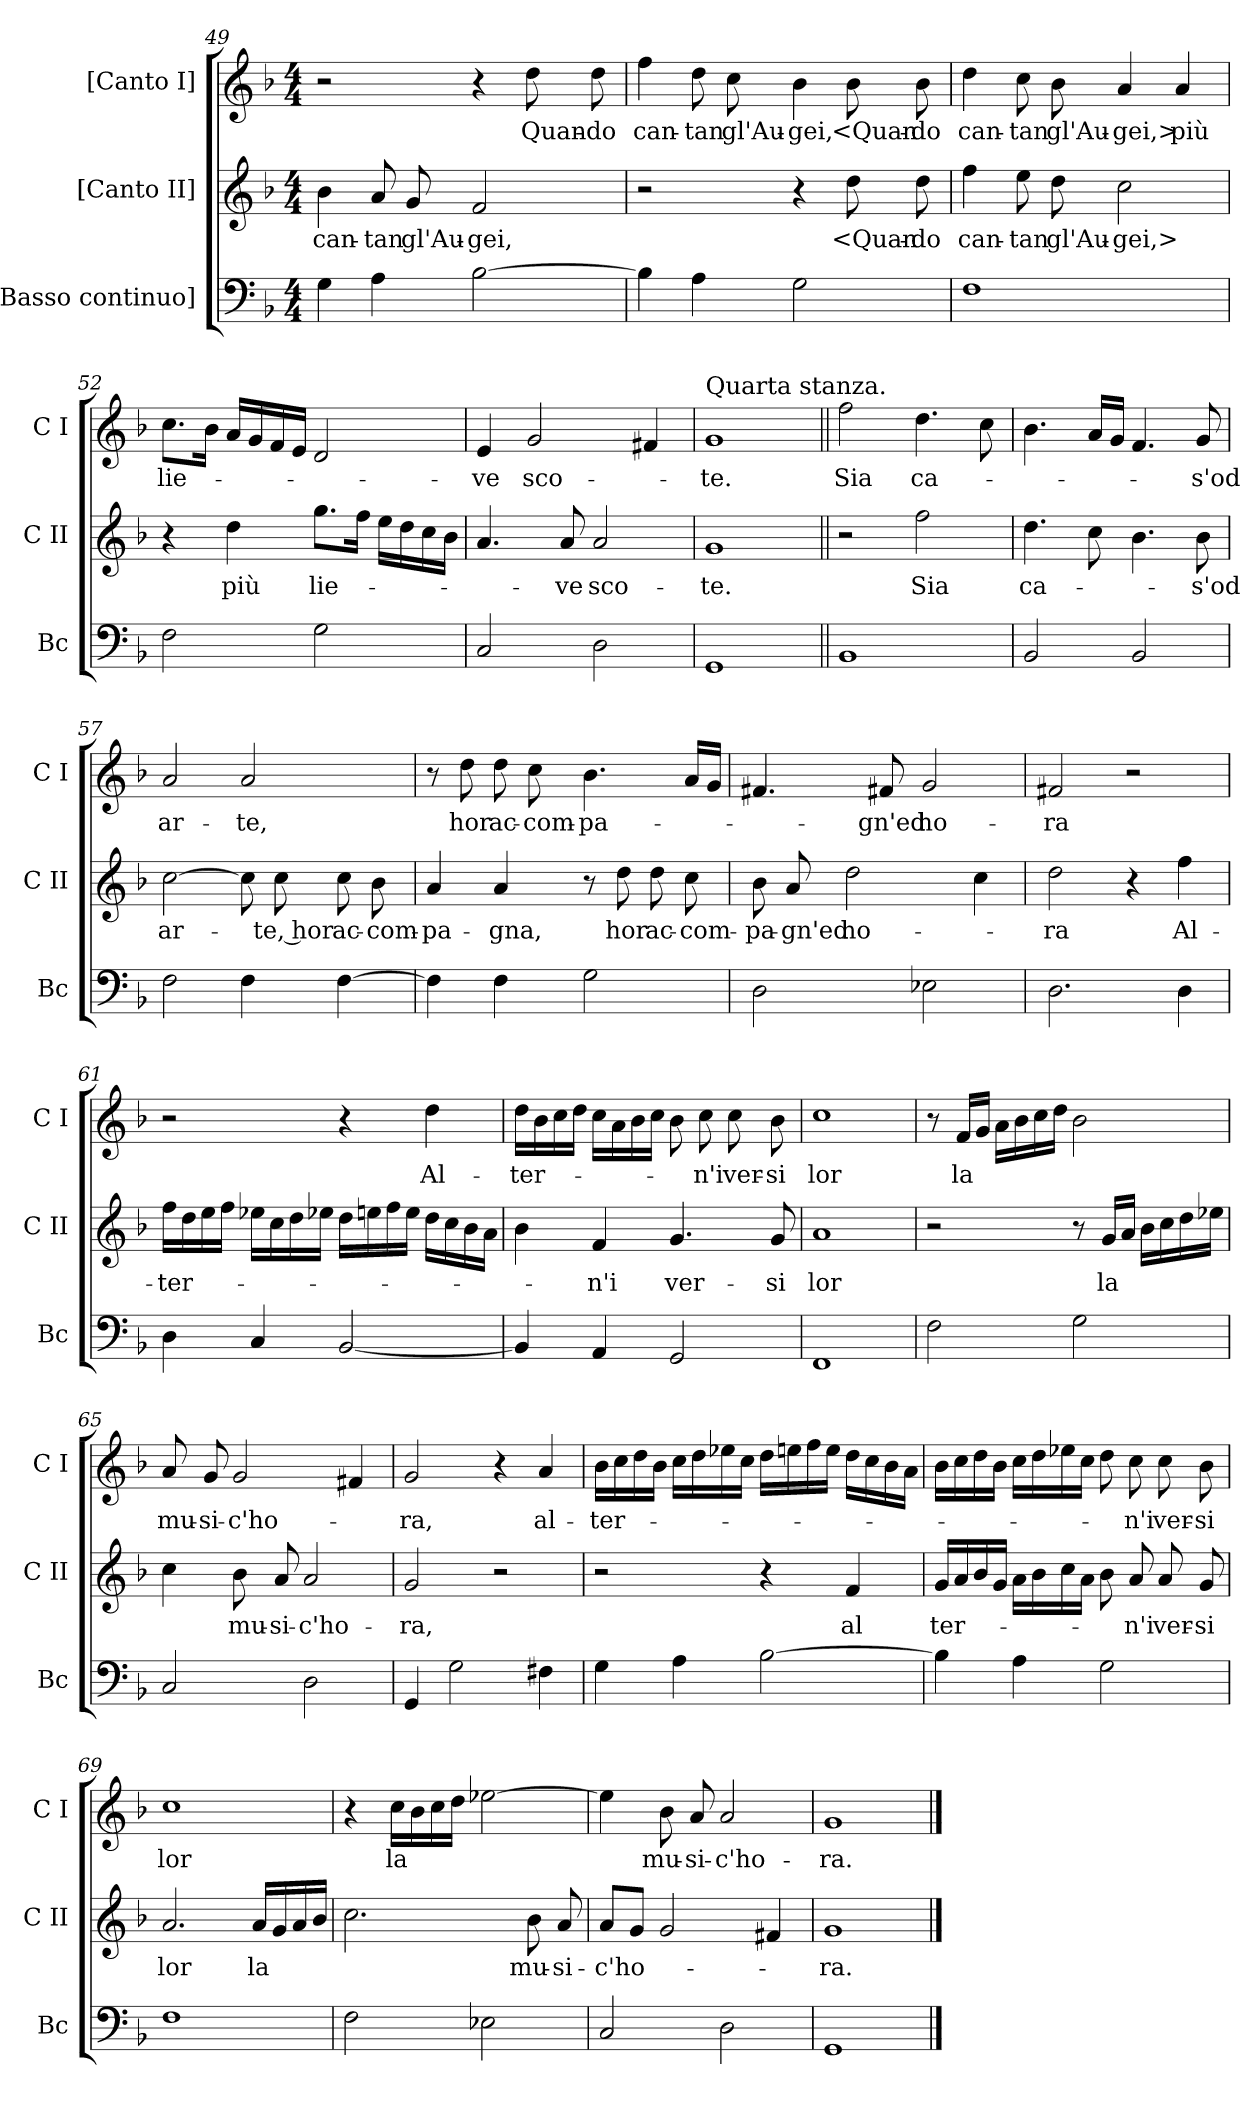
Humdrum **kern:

**kern	**kern	**text	**kern	**text
*part3	*part2	*part2	*part1	*part1
*staff3	*staff2	*staff2	*staff1	*staff1
*I"[Basso continuo]	*I"[Canto II]	*	*I"[Canto I]	*
*I'Bc	*I'C II	*	*I'C I	*
*clefF4	*clefG2	*	*clefG2	*
*k[b-]	*k[b-]	*	*k[b-]	*
*F:	*F:	*	*F:	*
*M4/4	*M4/4	*	*M4/4	*
=49	=49	=49	=49	=49
4G	4b-	can-	2r	.
4A	8a	-tan	.	.
.	8g	gl'Au-	.	.
[2B-	2f	-gei,	4r	.
.	.	.	8dd	Quan-
.	.	.	8dd	-do
=50	=50	=50	=50	=50
4B-]	2r	.	4ff	can-
4A	.	.	8dd	-tan
.	.	.	8cc	gl'Au-
2G	4r	.	4b-	-gei,
.	8dd	<Quan-	8b-	<Quan-
.	8dd	-do	8b-	-do
=51	=51	=51	=51	=51
1F	4ff	can-	4dd	can-
.	8ee	-tan	8cc	-tan
.	8dd	gl'Au-	8b-	gl'Au-
.	2cc	-gei,>	4a	-gei,>
.	.	.	4a	più
=52	=52	=52	=52	=52
2F	4r	.	8.ccL	lie-
.	.	.	16b-Jk	.
.	4dd	più	16aLL	.
.	.	.	16g	.
.	.	.	16f	.
.	.	.	16eJJ	.
2G	8.ggL	lie-	2d	.
.	16ffJk	.	.	.
.	16eeLL	.	.	.
.	16dd	.	.	.
.	16cc	.	.	.
.	16b-JJ	.	.	.
=53	=53	=53	=53	=53
2C	4.a	.	4e	-ve
.	.	.	2g	sco-
.	8a	-ve	.	.
2D	2a	sco-	.	.
.	.	.	4f#X	.
=54	=54	=54	=54	=54
!	!	!	!LO:TX:a:t=Quarta stanza.	!
1GG	1g	-te.	1g	-te.
=55||	=55||	=55||	=55||	=55||
1BB-	2r	.	2ff	Sia
.	2ff	Sia	4.dd	ca-
.	.	.	8cc	.
=56	=56	=56	=56	=56
2BB-	4.dd	ca-	4.b-	.
.	8cc	.	16aLL	.
.	.	.	16gJJ	.
2BB-	4.b-	.	4.f	.
.	8b-	-s'od	8g	-s'od
=57	=57	=57	=57	=57
2F	[2cc	ar-	2a	ar-
4F	8cc]	.	2a	-te,
.	8cc	-te, hor	.	.
[4F	8cc	ac-	.	.
.	8b-	-com-	.	.
=58	=58	=58	=58	=58
4F]	4a	-pa-	8r	.
.	.	.	8dd	hor
4F	4a	-gna,	8dd	ac-
.	.	.	8cc	-com-
2G	8r	.	4.b-	-pa-
.	8dd	hor	.	.
.	8dd	ac-	.	.
.	8cc	-com-	16aLL	.
.	.	.	16gJJ	.
=59	=59	=59	=59	=59
2D	8b-	-pa-	4.f#X	.
.	8a	-gn'ed	.	.
.	2dd	ho-	.	.
.	.	.	8f#X	-gn'ed
2E-X	.	.	2g	ho-
.	4cc	.	.	.
=60	=60	=60	=60	=60
2.D	2dd	-ra	2f#X	-ra
.	4r	.	2r	.
4D	4ff	Al-	.	.
=61	=61	=61	=61	=61
4D	16ffLL	-ter-	2r	.
.	16dd	.	.	.
.	16ee	.	.	.
.	16ffJJ	.	.	.
4C	16ee-XLL	.	.	.
.	16cc	.	.	.
.	16dd	.	.	.
.	16ee-XJJ	.	.	.
[2BB-	16ddLL	.	4r	.
.	16een	.	.	.
.	16ff	.	.	.
.	16eeJJ	.	.	.
.	16ddLL	.	4dd	Al-
.	16cc	.	.	.
.	16b-	.	.	.
.	16aJJ	.	.	.
=62	=62	=62	=62	=62
4BB-]	4b-	.	16ddLL	-ter-
.	.	.	16b-	.
.	.	.	16cc	.
.	.	.	16ddJJ	.
4AA	4f	-n'i	16ccLL	.
.	.	.	16a	.
.	.	.	16b-	.
.	.	.	16ccJJ	.
2GG	4.g	ver-	8b-	.
.	.	.	8cc	-n'i
.	.	.	8cc	ver-
.	8g	-si	8b-	-si
=63	=63	=63	=63	=63
1FF	1a	lor	1cc	lor
=64	=64	=64	=64	=64
2F	2r	.	8r	.
.	.	.	16fLL	la
.	.	.	16gJJ	.
.	.	.	16aLL	.
.	.	.	16b-	.
.	.	.	16cc	.
.	.	.	16ddJJ	.
2G	8r	.	2b-	.
.	16gLL	la	.	.
.	16aJJ	.	.	.
.	16b-LL	.	.	.
.	16cc	.	.	.
.	16dd	.	.	.
.	16ee-XJJ	.	.	.
=65	=65	=65	=65	=65
2C	4cc	.	8a	mu-
.	.	.	8g	-si-
.	8b-	mu-	2g	-c'ho-
.	8a	-si-	.	.
2D	2a	-c'ho-	.	.
.	.	.	4f#X	.
=66	=66	=66	=66	=66
4GG	2g	-ra,	2g	-ra,
2G	.	.	.	.
.	2r	.	4r	.
4F#X	.	.	4a	al-
=67	=67	=67	=67	=67
4G	2r	.	16b-LL	-ter-
.	.	.	16cc	.
.	.	.	16dd	.
.	.	.	16b-JJ	.
4A	.	.	16ccLL	.
.	.	.	16dd	.
.	.	.	16ee-X	.
.	.	.	16ccJJ	.
[2B-	4r	.	16ddLL	.
.	.	.	16een	.
.	.	.	16ff	.
.	.	.	16eeJJ	.
.	4f	al	16ddLL	.
.	.	.	16cc	.
.	.	.	16b-	.
.	.	.	16aJJ	.
=68	=68	=68	=68	=68
4B-]	16gLL	ter-	16b-LL	.
.	16a	.	16cc	.
.	16b-	.	16dd	.
.	16gJJ	.	16b-JJ	.
4A	16aLL	.	16ccLL	.
.	16b-	.	16dd	.
.	16cc	.	16ee-X	.
.	16aJJ	.	16ccJJ	.
2G	8b-	.	8dd	.
.	8a	-n'i	8cc	-n'i
.	8a	ver-	8cc	ver-
.	8g	-si	8b-	-si
=69	=69	=69	=69	=69
1F	2.a	lor	1cc	lor
.	16aLL	la	.	.
.	16g	.	.	.
.	16a	.	.	.
.	16b-JJ	.	.	.
=70	=70	=70	=70	=70
2F	2.cc	.	4r	.
.	.	.	16ccLL	la
.	.	.	16b-	.
.	.	.	16cc	.
.	.	.	16ddJJ	.
2E-X	.	.	[2ee-X	.
.	8b-	mu-	.	.
.	8a	-si-	.	.
=71	=71	=71	=71	=71
2C	8aL	-c'ho-	4ee-]	.
.	8gJ	.	.	.
.	2g	.	8b-	mu-
.	.	.	8a	-si-
2D	.	.	2a	-c'ho-
.	4f#X	.	.	.
=72	=72	=72	=72	=72
1GG	1g	-ra.	1g	-ra.
==	==	==	==	==
*-	*-	*-	*-	*-
